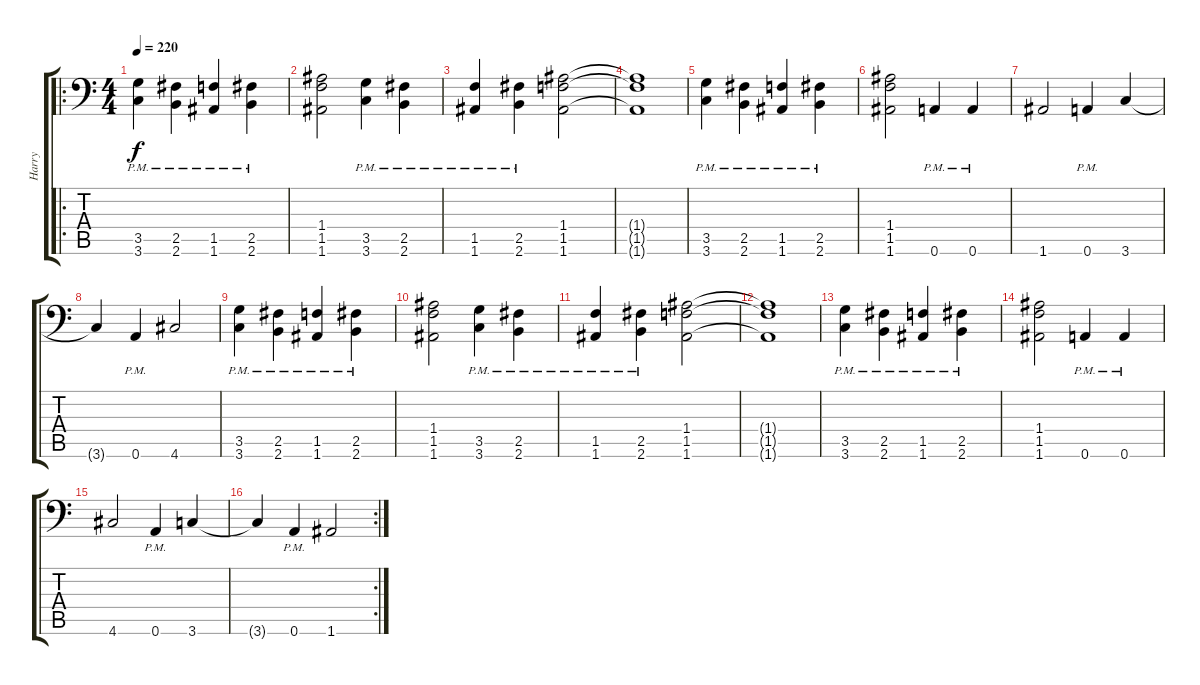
\track ("Harry" "Harry") {instrument distortionguitar}
\staff {score tabs}
\tuning (B3 Gb3 D3 A2 E2 A1) {hide}
\ro
\ts (4 4)
\tempo 220
\clef f4
\ks c
(3.5{pm} 3.6{pm}).4{dy f} (2.5{pm} 2.6{pm}).4 (1.5{pm} 1.6{pm}).4 (2.5{pm} 2.6{pm}).4 |
(1.4 1.5 1.6).2 (3.5{pm} 3.6{pm}).4 (2.5{pm} 2.6{pm}).4 |
(1.5{pm} 1.6{pm}).4 (2.5{pm} 2.6{pm}).4 (1.4 1.5 1.6).2 |
(1.4{t} 1.5{t} 1.6{t}).1 |
(3.5{pm} 3.6{pm}).4 (2.5{pm} 2.6{pm}).4 (1.5{pm} 1.6{pm}).4 (2.5{pm} 2.6{pm}).4 |
(1.4 1.5 1.6).2 0.6{pm}.4 0.6{pm}.4 |
1.6.2 0.6{pm}.4 3.6.4 |
3.6{t}.4 0.6{pm}.4 4.6.2 |
(3.5{pm} 3.6{pm}).4 (2.5{pm} 2.6{pm}).4 (1.5{pm} 1.6{pm}).4 (2.5{pm} 2.6{pm}).4 |
(1.4 1.5 1.6).2 (3.5{pm} 3.6{pm}).4 (2.5{pm} 2.6{pm}).4 |
(1.5{pm} 1.6{pm}).4 (2.5{pm} 2.6{pm}).4 (1.4 1.5 1.6).2 |
(1.4{t} 1.5{t} 1.6{t}).1 |
(3.5{pm} 3.6{pm}).4 (2.5{pm} 2.6{pm}).4 (1.5{pm} 1.6{pm}).4 (2.5{pm} 2.6{pm}).4 |
(1.4 1.5 1.6).2 0.6{pm}.4 0.6{pm}.4 |
4.6.2 0.6{pm}.4 3.6.4 |
\rc 2
3.6{t}.4 0.6{pm}.4 1.6.2
